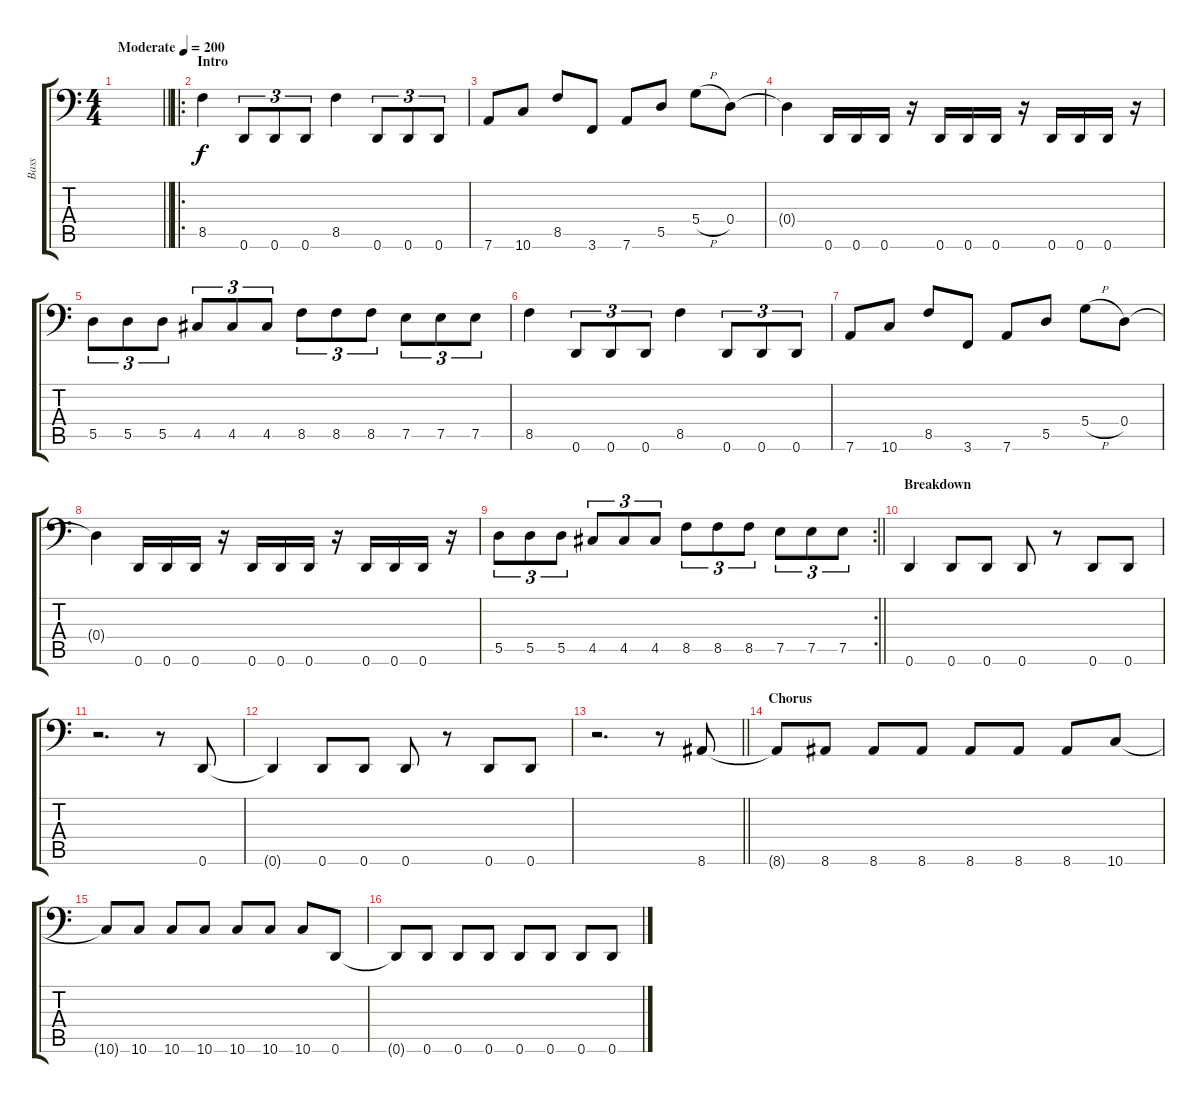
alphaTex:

\track ("Bass" "Bass") {instrument electricbasspick}
\staff {score tabs}
\tuning (E3 B2 G2 D2 A1 D1) {hide}
\ts (4 4)
\tempo (200 "Moderate")
\clef f4
\barLineRight lightlight
\ks c
|
\ro
\section ("" "Intro")
8.5.4 0.6.8{tu (3 2)} 0.6.8{tu (3 2)} 0.6.8{tu (3 2)} 8.5.4 0.6.8{tu (3 2)} 0.6.8{tu (3 2)} 0.6.8{tu (3 2)} |
7.6.8 10.6.8 8.5.8 3.6.8 7.6.8 5.5.8 5.4{h}.8 0.4.8 |
0.4{t}.4 0.6.16 0.6.16 0.6.16 r.16 0.6.16 0.6.16 0.6.16 r.16 0.6.16 0.6.16 0.6.16 r.16 |
5.5.8{tu (3 2)} 5.5.8{tu (3 2)} 5.5.8{tu (3 2)} 4.5.8{tu (3 2)} 4.5.8{tu (3 2)} 4.5.8{tu (3 2)} 8.5.8{tu (3 2)} 8.5.8{tu (3 2)} 8.5.8{tu (3 2)} 7.5.8{tu (3 2)} 7.5.8{tu (3 2)} 7.5.8{tu (3 2)} |
8.5.4 0.6.8{tu (3 2)} 0.6.8{tu (3 2)} 0.6.8{tu (3 2)} 8.5.4 0.6.8{tu (3 2)} 0.6.8{tu (3 2)} 0.6.8{tu (3 2)} |
7.6.8 10.6.8 8.5.8 3.6.8 7.6.8 5.5.8 5.4{h}.8 0.4.8 |
0.4{t}.4 0.6.16 0.6.16 0.6.16 r.16 0.6.16 0.6.16 0.6.16 r.16 0.6.16 0.6.16 0.6.16 r.16 |
\rc 2
\barLineRight lightlight
5.5.8{tu (3 2)} 5.5.8{tu (3 2)} 5.5.8{tu (3 2)} 4.5.8{tu (3 2)} 4.5.8{tu (3 2)} 4.5.8{tu (3 2)} 8.5.8{tu (3 2)} 8.5.8{tu (3 2)} 8.5.8{tu (3 2)} 7.5.8{tu (3 2)} 7.5.8{tu (3 2)} 7.5.8{tu (3 2)} |
\section ("" "Breakdown")
0.6.4 0.6.8 0.6.8 0.6.8 r.8 0.6.8 0.6.8 |
r.2{d} r.8 0.6.8 |
0.6{t}.4 0.6.8 0.6.8 0.6.8 r.8 0.6.8 0.6.8 |
\barLineRight lightlight
r.2{d} r.8 8.6.8 |
\section ("" "Chorus")
8.6{t}.8 8.6.8 8.6.8 8.6.8 8.6.8 8.6.8 8.6.8 10.6.8 |
10.6{t}.8 10.6.8 10.6.8 10.6.8 10.6.8 10.6.8 10.6.8 0.6.8 |
0.6{t}.8 0.6.8 0.6.8 0.6.8 0.6.8 0.6.8 0.6.8 0.6.8
